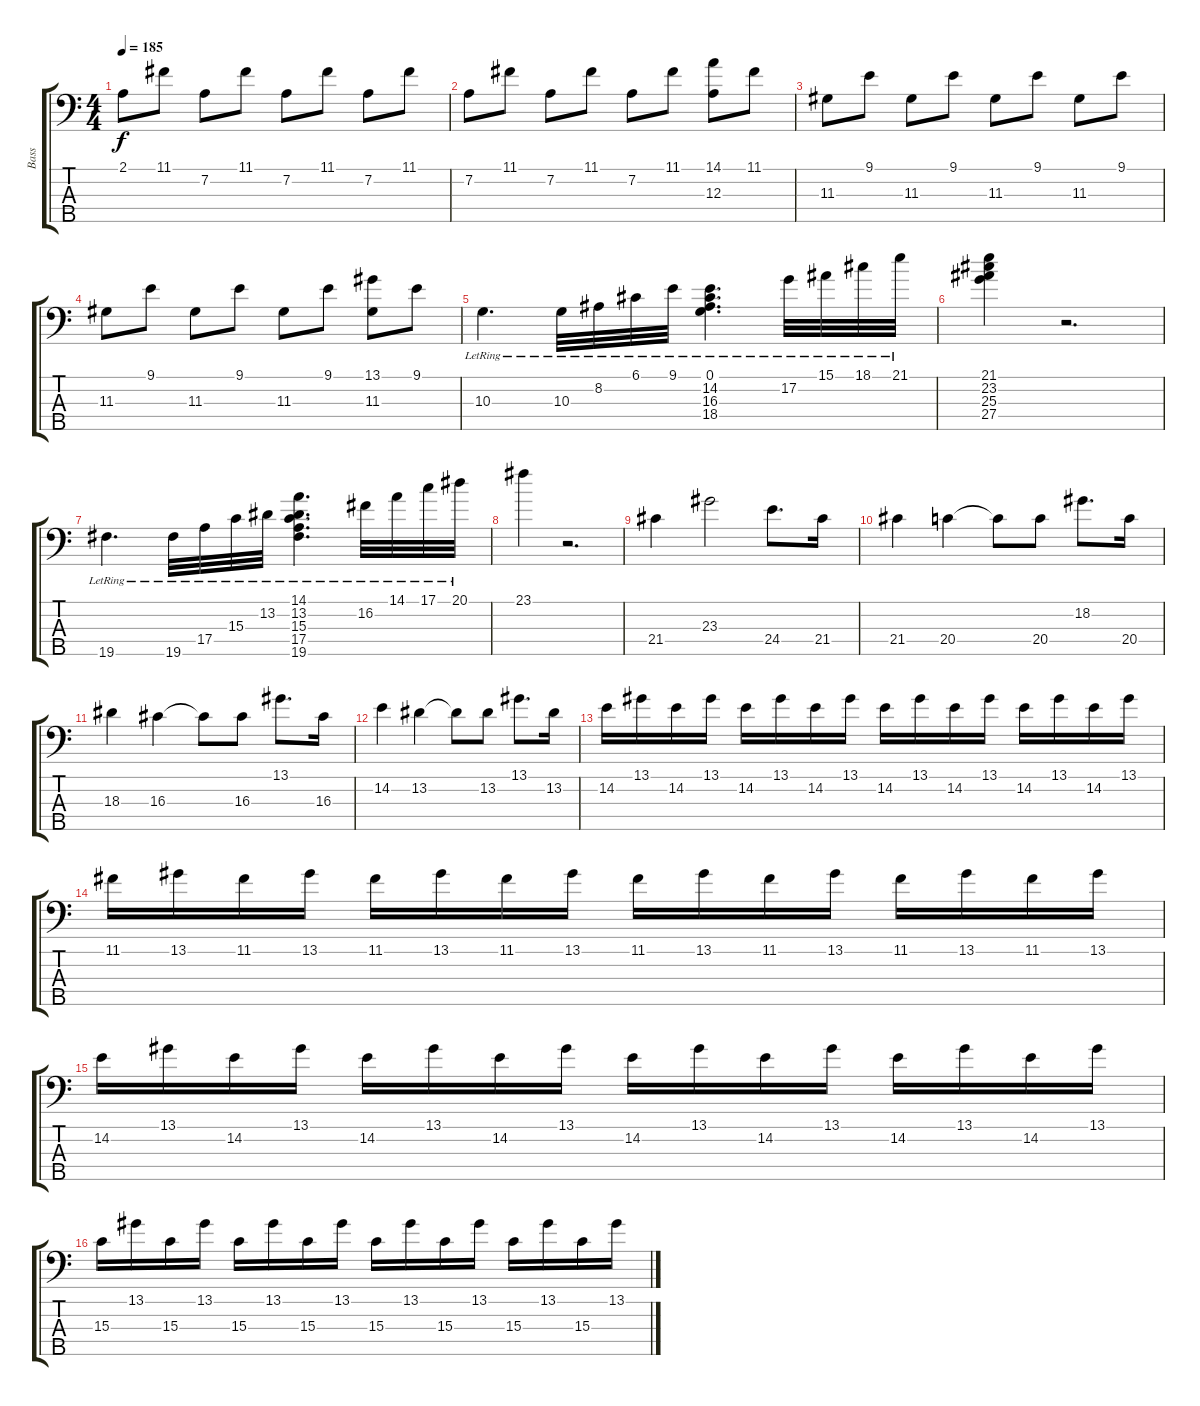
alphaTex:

\track ("Bass" "Bass") {instrument overdrivenguitar}
\staff {score tabs}
\tuning (G2 D2 A1 E1 B0) {hide}
\ts (4 4)
\tempo 185
\clef f4
\ks c
2.1.8{dy f} 11.1.8 7.2.8 11.1.8 7.2.8 11.1.8 7.2.8 11.1.8 |
7.2.8 11.1.8 7.2.8 11.1.8 7.2.8 11.1.8 (14.1 12.3).8 11.1.8 |
11.3.8 9.1.8 11.3.8 9.1.8 11.3.8 9.1.8 11.3.8 9.1.8 |
11.3.8 9.1.8 11.3.8 9.1.8 11.3.8 9.1.8 (13.1 11.3).8 9.1.8 |
10.3{lr}.4{d} 10.3{lr}.32 8.2{lr}.32 6.1{lr}.32 9.1{lr}.32 (0.1{lr} 14.2{lr} 16.3{lr} 18.4{lr}).4{d} 17.2{lr}.32 15.1{lr}.32 18.1{lr}.32 21.1{lr}.32 |
(21.1 23.2 25.3 27.4).4 r.2{d} |
19.5{lr}.4{d} 19.5{lr}.32 17.4{lr}.32 15.3{lr}.32 13.2{lr}.32 (14.1{lr} 13.2{lr} 15.3{lr} 17.4{lr} 19.5{lr}).4{d} 16.2{lr}.32 14.1{lr}.32 17.1{lr}.32 20.1{lr}.32 |
23.1.4 r.2{d} |
21.4.4 23.3.2 24.4.8{d} 21.4.16 |
21.4.4 20.4.4 20.4{t}.8 20.4.8 18.2.8{d} 20.4.16 |
18.3.4 16.3.4 16.3{t}.8 16.3.8 13.1.8{d} 16.3.16 |
14.2.4 13.2.4 13.2{t}.8 13.2.8 13.1.8{d} 13.2.16 |
14.2.16 13.1.16 14.2.16 13.1.16 14.2.16 13.1.16 14.2.16 13.1.16 14.2.16 13.1.16 14.2.16 13.1.16 14.2.16 13.1.16 14.2.16 13.1.16 |
11.1.16 13.1.16 11.1.16 13.1.16 11.1.16 13.1.16 11.1.16 13.1.16 11.1.16 13.1.16 11.1.16 13.1.16 11.1.16 13.1.16 11.1.16 13.1.16 |
14.2.16 13.1.16 14.2.16 13.1.16 14.2.16 13.1.16 14.2.16 13.1.16 14.2.16 13.1.16 14.2.16 13.1.16 14.2.16 13.1.16 14.2.16 13.1.16 |
15.3.16 13.1.16 15.3.16 13.1.16 15.3.16 13.1.16 15.3.16 13.1.16 15.3.16 13.1.16 15.3.16 13.1.16 15.3.16 13.1.16 15.3.16 13.1.16
